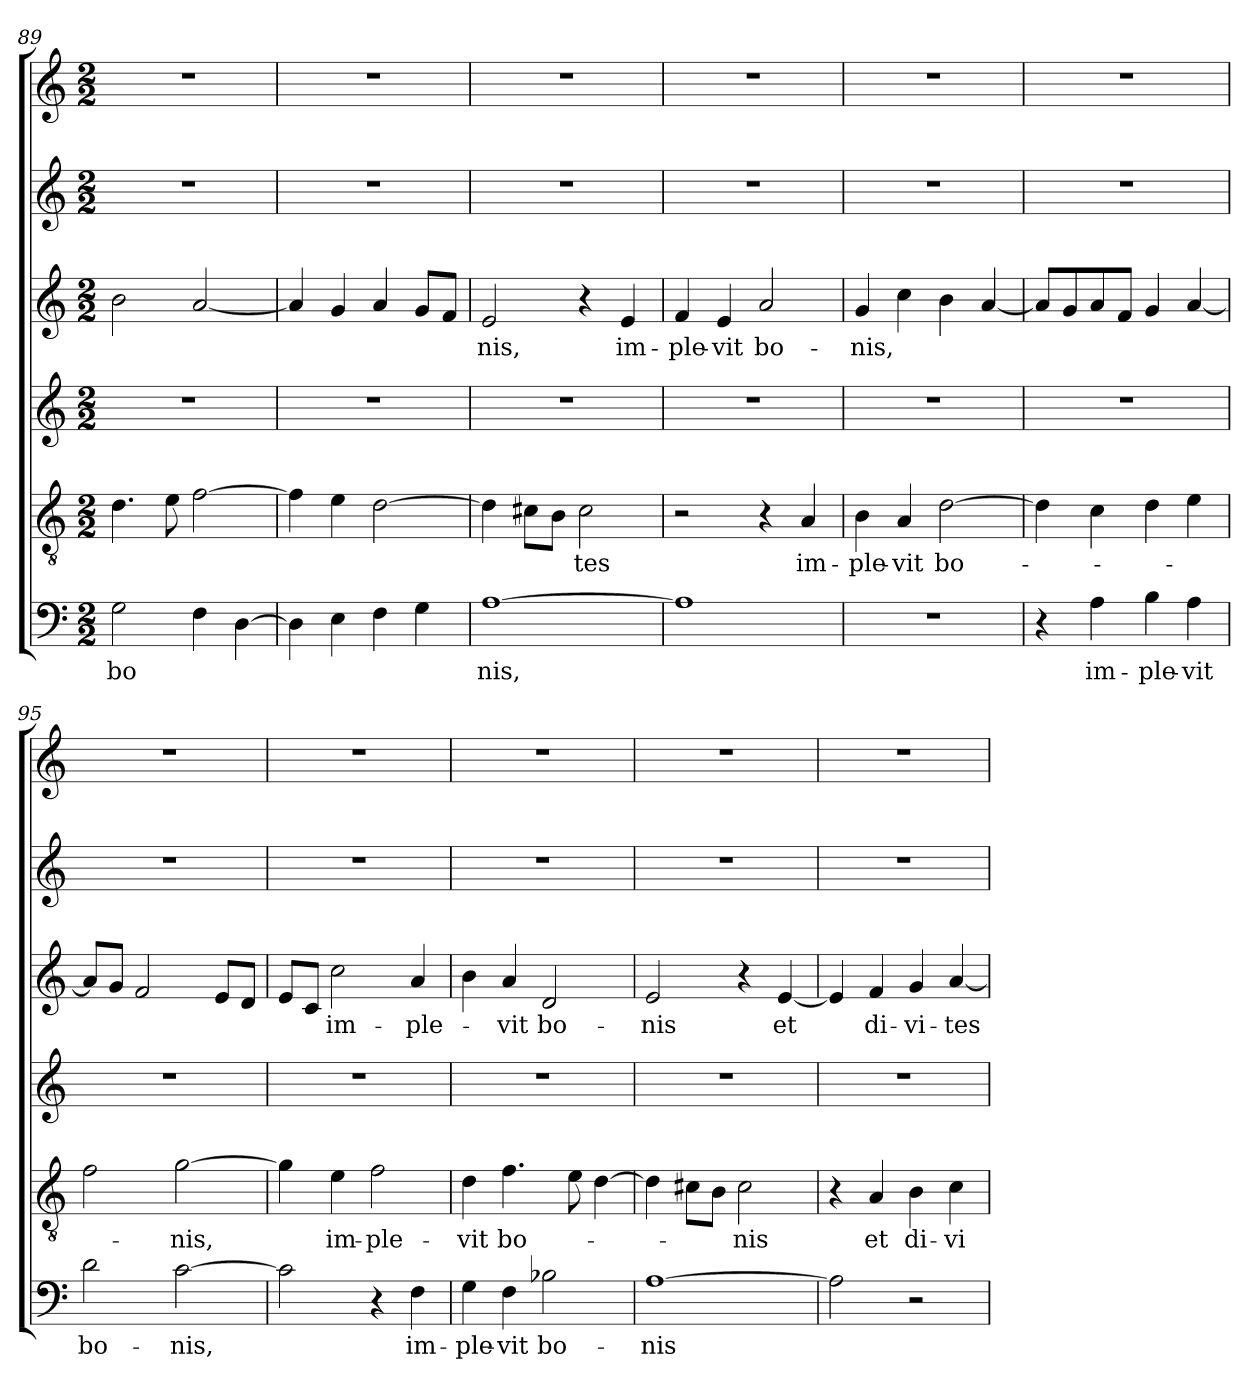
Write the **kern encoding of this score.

**kern	**text	**kern	**text	**kern	**kern	**text	**kern	**kern
*part6	*part6	*part5	*part5	*part4	*part3	*part3	*part2	*part1
*staff6	*staff6	*staff5	*staff5	*staff4	*staff3	*staff3	*staff2	*staff1
*clefF4	*	*clefGv2	*	*clefG2	*clefG2	*	*clefG2	*clefG2
*k[]	*	*k[]	*	*k[]	*k[]	*	*k[]	*k[]
*C:	*	*C:	*	*C:	*C:	*	*C:	*C:
*M2/2	*	*M2/2	*	*M2/2	*M2/2	*	*M2/2	*M2/2
=89	=89	=89	=89	=89	=89	=89	=89	=89
!	!LO:LY:b	!	!	!	!	!	!	!
2G\	bo	4.d\	.	1r	2b\	.	1r	1r
.	.	8e\	.	.	.	.	.	.
4F\	.	[2f\	.	.	[2a/	.	.	.
[4D\	.	.	.	.	.	.	.	.
=90	=90	=90	=90	=90	=90	=90	=90	=90
4D\]	.	4f\]	.	1r	4a/]	.	1r	1r
4E\	.	4e\	.	.	4g/	.	.	.
4F\	.	[2d\	.	.	4a/	.	.	.
4G\	.	.	.	.	8g/L	.	.	.
.	.	.	.	.	8f/J	.	.	.
=91	=91	=91	=91	=91	=91	=91	=91	=91
!	!LO:LY:b	!	!	!	!	!LO:LY:b	!	!
[1A	nis,	4d\]	.	1r	2e/	nis,	1r	1r
.	.	8c#\L	.	.	.	.	.	.
.	.	8B\J	.	.	.	.	.	.
!	!	!	!LO:LY:b	!	!	!	!	!
.	.	2c#\	-tes	.	4r	.	.	.
!	!	!	!	!	!	!LO:LY:b	!	!
.	.	.	.	.	4e/	im-	.	.
=92	=92	=92	=92	=92	=92	=92	=92	=92
!	!	!	!	!	!	!LO:LY:b	!	!
1A]	.	2r	.	1r	4f/	-ple-	1r	1r
!	!	!	!	!	!	!LO:LY:b	!	!
.	.	.	.	.	4e/	-vit	.	.
!	!	!	!	!	!	!LO:LY:b	!	!
.	.	4r	.	.	2a/	bo-	.	.
!	!	!	!LO:LY:b	!	!	!	!	!
.	.	4A/	im-	.	.	.	.	.
=93	=93	=93	=93	=93	=93	=93	=93	=93
!	!	!	!LO:LY:b	!	!	!LO:LY:b	!	!
1r	.	4B\	-ple-	1r	4g/	-nis,	1r	1r
!	!	!	!LO:LY:b	!	!	!	!	!
.	.	4A/	-vit	.	4cc\	.	.	.
!	!	!	!LO:LY:b	!	!	!	!	!
.	.	[2d\	bo-	.	4b\	.	.	.
.	.	.	.	.	[4a/	.	.	.
!!LO:LB:g=z
=94	=94	=94	=94	=94	=94	=94	=94	=94
4r	.	4d\]	.	1r	8a/L]	.	1r	1r
.	.	.	.	.	8g/	.	.	.
!	!LO:LY:b	!	!	!	!	!	!	!
4A\	im-	4c\	.	.	8a/	.	.	.
.	.	.	.	.	8f/J	.	.	.
!	!LO:LY:b	!	!	!	!	!	!	!
4B\	-ple-	4d\	.	.	4g/	.	.	.
!	!LO:LY:b	!	!	!	!	!	!	!
4A\	-vit	4e\	.	.	[4a/	.	.	.
=95	=95	=95	=95	=95	=95	=95	=95	=95
!	!LO:LY:b	!	!	!	!	!	!	!
2d\	bo-	2f\	.	1r	8a/L]	.	1r	1r
.	.	.	.	.	8g/J	.	.	.
.	.	.	.	.	2f/	.	.	.
!	!LO:LY:b	!	!LO:LY:b	!	!	!	!	!
[2c\	-nis,	[2g\	-nis,	.	.	.	.	.
.	.	.	.	.	8e/L	.	.	.
.	.	.	.	.	8d/J	.	.	.
=96	=96	=96	=96	=96	=96	=96	=96	=96
2c\]	.	4g\]	.	1r	8e/L	.	1r	1r
.	.	.	.	.	8c/J	.	.	.
!	!	!	!LO:LY:b	!	!	!LO:LY:b	!	!
.	.	4e\	im-	.	2cc\	im-	.	.
!	!	!	!LO:LY:b	!	!	!	!	!
4r	.	2f\	-ple-	.	.	.	.	.
!	!LO:LY:b	!	!	!	!	!LO:LY:b	!	!
4F\	im-	.	.	.	4a/	-ple-	.	.
=97	=97	=97	=97	=97	=97	=97	=97	=97
!	!LO:LY:b	!	!LO:LY:b	!	!	!	!	!
4G\	-ple-	4d\	-vit	1r	4b\	.	1r	1r
!	!LO:LY:b	!	!LO:LY:b	!	!	!LO:LY:b	!	!
4F\	-vit	4.f\	bo-	.	4a/	-vit	.	.
!	!LO:LY:b	!	!	!	!	!LO:LY:b	!	!
2B-\	bo-	.	.	.	2d/	bo-	.	.
.	.	8e\	.	.	.	.	.	.
.	.	[4d\	.	.	.	.	.	.
=98	=98	=98	=98	=98	=98	=98	=98	=98
!	!LO:LY:b	!	!	!	!	!LO:LY:b	!	!
[1A	-nis	4d\]	.	1r	2e/	-nis	1r	1r
.	.	8c#\L	.	.	.	.	.	.
.	.	8B\J	.	.	.	.	.	.
!	!	!	!LO:LY:b	!	!	!	!	!
.	.	2c#\	-nis	.	4r	.	.	.
!	!	!	!	!	!	!LO:LY:b	!	!
.	.	.	.	.	[4e/	et	.	.
=99	=99	=99	=99	=99	=99	=99	=99	=99
2A\]	.	4r	.	1r	4e/]	.	1r	1r
!	!	!	!LO:LY:b	!	!	!LO:LY:b	!	!
.	.	4A/	et	.	4f/	di-	.	.
!	!	!	!LO:LY:b	!	!	!LO:LY:b	!	!
2r	.	4B\	di-	.	4g/	-vi-	.	.
!	!	!	!LO:LY:b	!	!	!LO:LY:b	!	!
.	.	4c\	-vi-	.	[4a/	-tes	.	.
=	=	=	=	=	=	=	=	=
*-	*-	*-	*-	*-	*-	*-	*-	*-
